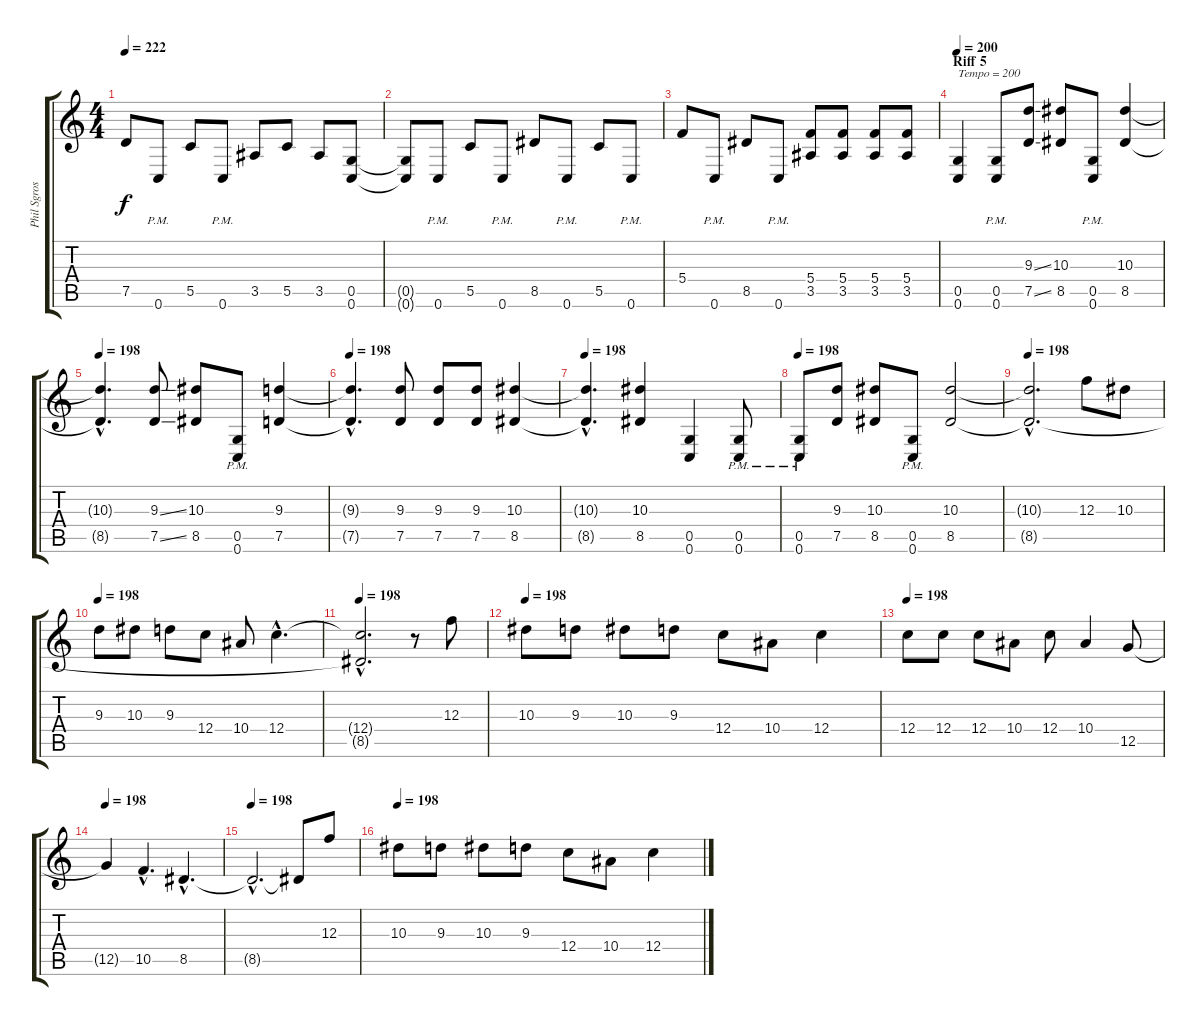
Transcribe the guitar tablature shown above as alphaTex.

\track ("Phil Sgrosso (Guitar)" "Phil Sgros") {instrument overdrivenguitar}
\staff {score tabs}
\tuning (D4 A3 F3 C3 G2 C2) {hide}
\ts (4 4)
\tempo 222
\clef g2
\ks c
7.5.8{dy f} 0.6{pm}.8 5.5.8 0.6{pm}.8 3.5.8 5.5.8 3.5.8 (0.5 0.6).8 |
(0.5{t} 0.6{t}).8 0.6{pm}.8 5.5.8 0.6{pm}.8 8.5.8 0.6{pm}.8 5.5.8 0.6{pm}.8 |
5.4.8 0.6{pm}.8 8.5.8 0.6{pm}.8 (5.4 3.5).8 (5.4 3.5).8 (5.4 3.5).8 (5.4 3.5).8 |
\section ("" "Riff 5")
\tempo 200
(0.5 0.6).4{txt "Tempo = 200"} (0.5{pm} 0.6{pm}).8 (9.3{ss} 7.5{ss}).8 (10.3 8.5).8 (0.5{pm} 0.6{pm}).8 (10.3 8.5).4 |
\tempo 198
(10.3{hac t} 8.5{hac t}).4{d} (9.3{ss} 7.5{ss}).8 (10.3 8.5).8 (0.5{pm} 0.6{pm}).8 (9.3 7.5).4 |
\tempo 198
(9.3{hac t} 7.5{hac t}).4{d} (9.3 7.5).8 (9.3 7.5).8 (9.3 7.5).8 (10.3 8.5).4 |
\tempo 198
(10.3{hac t} 8.5{hac t}).4{d} (10.3 8.5).4 (0.5 0.6).4 (0.5{pm} 0.6{pm}).8 |
\tempo 198
(0.5{pm} 0.6{pm}).8 (9.3 7.5).8 (10.3 8.5).8 (0.5{pm} 0.6{pm}).8 (10.3 8.5).2 |
\tempo 198
(10.3{hac t} 8.5{hac t}).2{d} 12.3.8 10.3.8 |
\tempo 198
9.3.8 10.3.8 9.3.8 12.4.8 10.4.8 12.4{hac}.4{d} |
\tempo 198
(12.4{hac t} 8.5{hac t}).2{d} r.8 12.3.8 |
\tempo 198
10.3.8 9.3.8 10.3.8 9.3.8 12.4.8 10.4.8 12.4.4 |
\tempo 198
12.4.8 12.4.8 12.4.8 10.4.8 12.4.8 10.4.4 12.5.8 |
\tempo 198
12.5{t}.4 10.5{hac}.4{d} 8.5{hac}.4{d} |
\tempo 198
8.5{hac t}.2{d} 8.5{t}.8 12.3.8 |
\tempo 198
10.3.8 9.3.8 10.3.8 9.3.8 12.4.8 10.4.8 12.4.4
